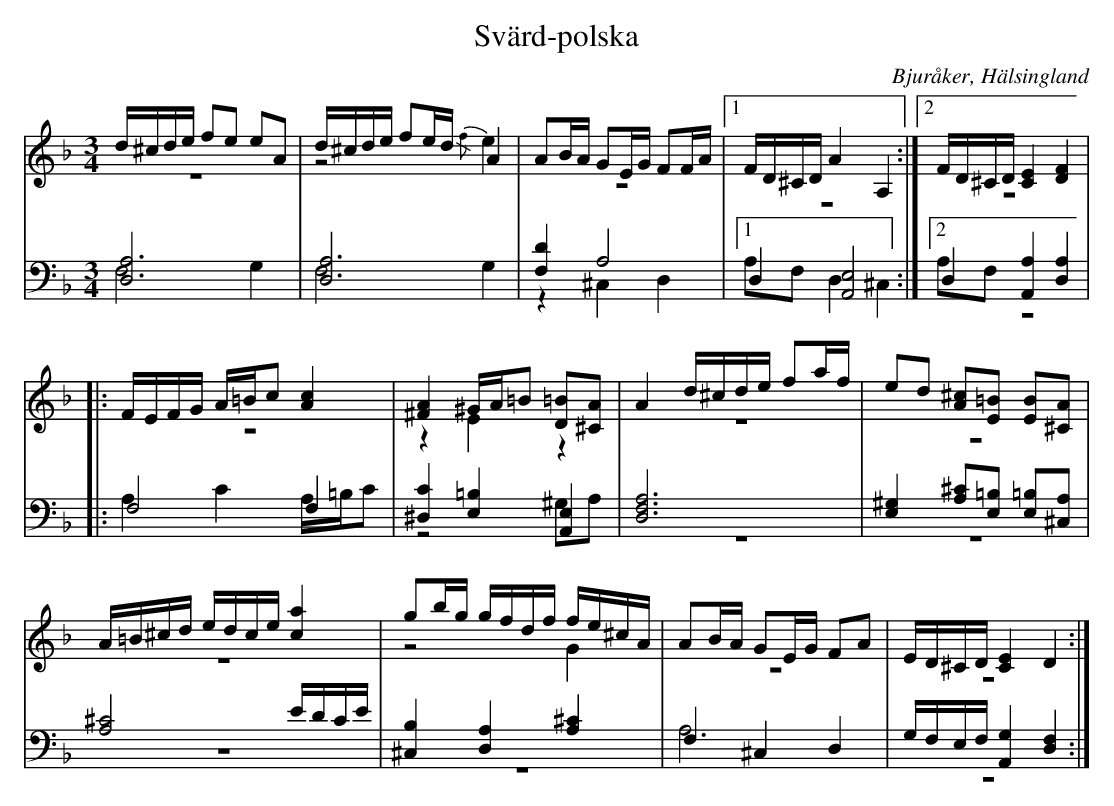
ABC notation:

X:1
T: Svärd-polska
O: Bjuråker, Hälsingland
M: 3/4
L: 1/8
K: Dm
V:1
V:2 merge
V:3
V:4 merge
V:1
d/^c/d/e/ fe eA|d/^c/d/e/ fe/d/ A2|AB/A/ GE/G/ FF/A/|1 F/D/^C/D/ A2 A,2:|2 F/D/^C/D/ [C2E2] [D2F2]|
|:F/E/F/G/ A/=B/c [A2c2]|[^F2A2] ^G/A/=B [D=B][^CA]|A2 d/^c/d/e/ fa/f/|ed [A^c][E=B] [EB][^CA]|
A/=B/^c/d/ e/d/c/e/ [c2a2]|gb/g/ g/f/d/f/ f/e/^c/A/|AB/A/ GE/G/ FA|E/D/^C/D/ [C2E2] D2:|
V:2
z6|z4 {/f}e2|z6|1 z6:|2 z6|
|:z6|z2 E2 z2|z6|z6|
z6|z4 G2|z6|z6:|
V:3 clef=bass
[D,6A,6]|[D,6A,6]|[F,2D2] A,4|1 D,2 [A,,4E,4]:|2 D,2 [A,,2A,2] [D,2A,2]|
|:F,4 F,2|[^D,2C2] [E,2=B,2] [A,,2E,2]|[D,6F,6A,6]|[E,2^G,2] [A,^C][E,=B,] [E,=B,][^C,A,]|
[A,4^C4] E/D/C/E/|[^C,2B,2]  [D,2A,2] [A,2^C2]|F,2 ^C,2 D,2|G,/F,/E,/F,/ [A,,2G,2] [D,2F,2]:|
V:4 clef=bass
F,4 G,2|F,4 G,2|z2 ^C,2 D,2|1 A,F, D,2 ^C,2:|2 A,F,  z4|
|:A,2 C2 A,/=B,/C|z4 ^G,A,|z6|z6|
z6|z6|A,6|z6:|
